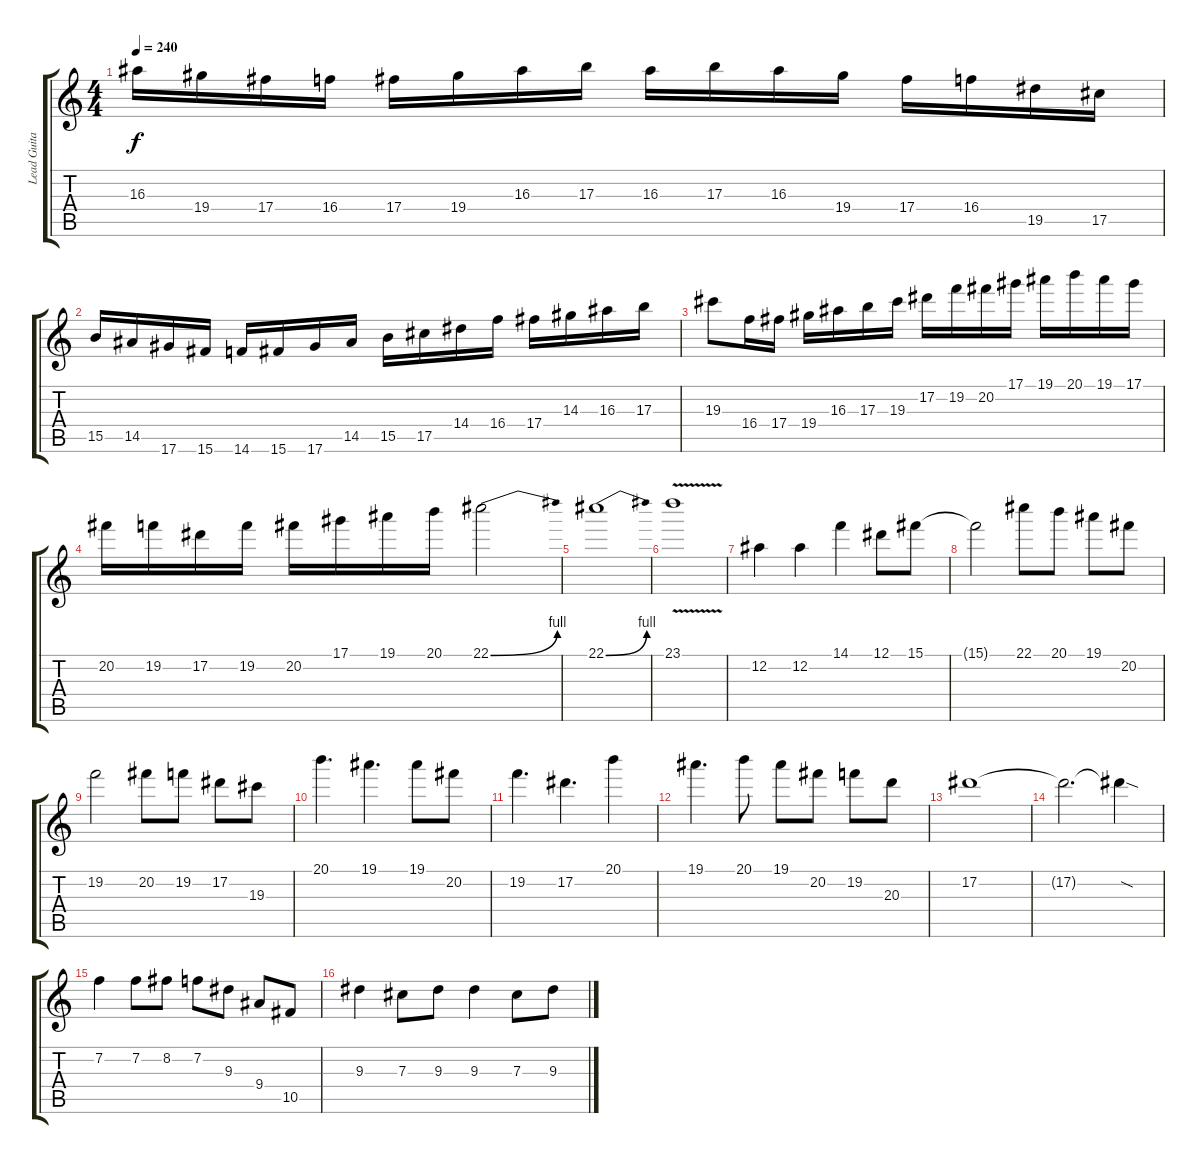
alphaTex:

\track ("Lead Guitar 1" "Lead Guita") {instrument distortionguitar}
\staff {score tabs}
\tuning (Eb4 Bb3 Gb3 Db3 Ab2 Eb2) {hide}
\ts (4 4)
\tempo 240
\clef g2
\ks c
16.3.16{dy f} 19.4.16 17.4.16 16.4.16 17.4.16 19.4.16 16.3.16 17.3.16 16.3.16 17.3.16 16.3.16 19.4.16 17.4.16 16.4.16 19.5.16 17.5.16 |
15.5.16 14.5.16 17.6.16 15.6.16 14.6.16 15.6.16 17.6.16 14.5.16 15.5.16 17.5.16 14.4.16 16.4.16 17.4.16 14.3.16 16.3.16 17.3.16 |
19.3.8 16.4.16 17.4.16 19.4.16 16.3.16 17.3.16 19.3.16 17.2.16 19.2.16 20.2.16 17.1.16 19.1.16 20.1.16 19.1.16 17.1.16 |
20.2.16 19.2.16 17.2.16 19.2.16 20.2.16 17.1.16 19.1.16 20.1.16 22.1{be (bend 0 0 60 4)}.2 |
22.1{be (bend 0 0 60 4)}.1 |
23.1{v}.1 |
12.2.4 12.2.4 14.1.4 12.1.8 15.1.8 |
15.1{t}.2 22.1.8 20.1.8 19.1.8 20.2.8 |
19.2.2 20.2.8 19.2.8 17.2.8 19.3.8 |
20.1.4{d} 19.1.4{d} 19.1.8 20.2.8 |
19.2.4{d} 17.2.4{d} 20.1.4 |
19.1.4{d} 20.1.8 19.1.8 20.2.8 19.2.8 20.3.8 |
17.2.1 |
17.2{t}.2{d} 17.2{sod t}.4 |
7.2.4 7.2.8 8.2.8 7.2.8 9.3.8 9.4.8 10.5.8 |
9.3.4 7.3.8 9.3.8 9.3.4 7.3.8 9.3.8
